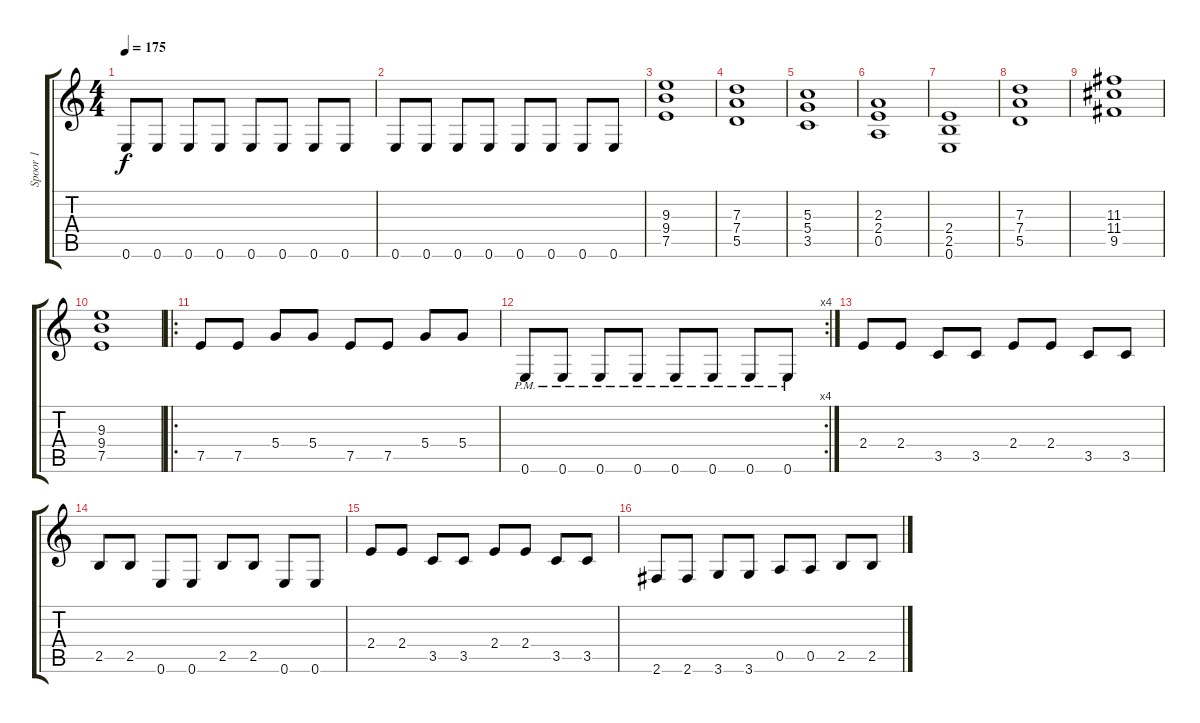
\track ("Spoor 1" "Spoor 1") {instrument distortionguitar}
\staff {score tabs}
\tuning (E4 B3 G3 D3 A2 E2) {hide}
\ts (4 4)
\tempo 175
\clef g2
\ks c
0.6.8{dy f} 0.6.8 0.6.8 0.6.8 0.6.8 0.6.8 0.6.8 0.6.8 |
0.6.8 0.6.8 0.6.8 0.6.8 0.6.8 0.6.8 0.6.8 0.6.8 |
(9.3 9.4 7.5).1 |
(7.3 7.4 5.5).1 |
(5.3 5.4 3.5).1 |
(2.3 2.4 0.5).1 |
(2.4 2.5 0.6).1 |
(7.3 7.4 5.5).1 |
(11.3 11.4 9.5).1 |
(9.3 9.4 7.5).1 |
\ro
7.5.8 7.5.8 5.4.8 5.4.8 7.5.8 7.5.8 5.4.8 5.4.8 |
\rc 4
0.6{pm}.8 0.6{pm}.8 0.6{pm}.8 0.6{pm}.8 0.6{pm}.8 0.6{pm}.8 0.6{pm}.8 0.6{pm}.8 |
2.4.8 2.4.8 3.5.8 3.5.8 2.4.8 2.4.8 3.5.8 3.5.8 |
2.5.8 2.5.8 0.6.8 0.6.8 2.5.8 2.5.8 0.6.8 0.6.8 |
2.4.8 2.4.8 3.5.8 3.5.8 2.4.8 2.4.8 3.5.8 3.5.8 |
2.6.8 2.6.8 3.6.8 3.6.8 0.5.8 0.5.8 2.5.8 2.5.8
